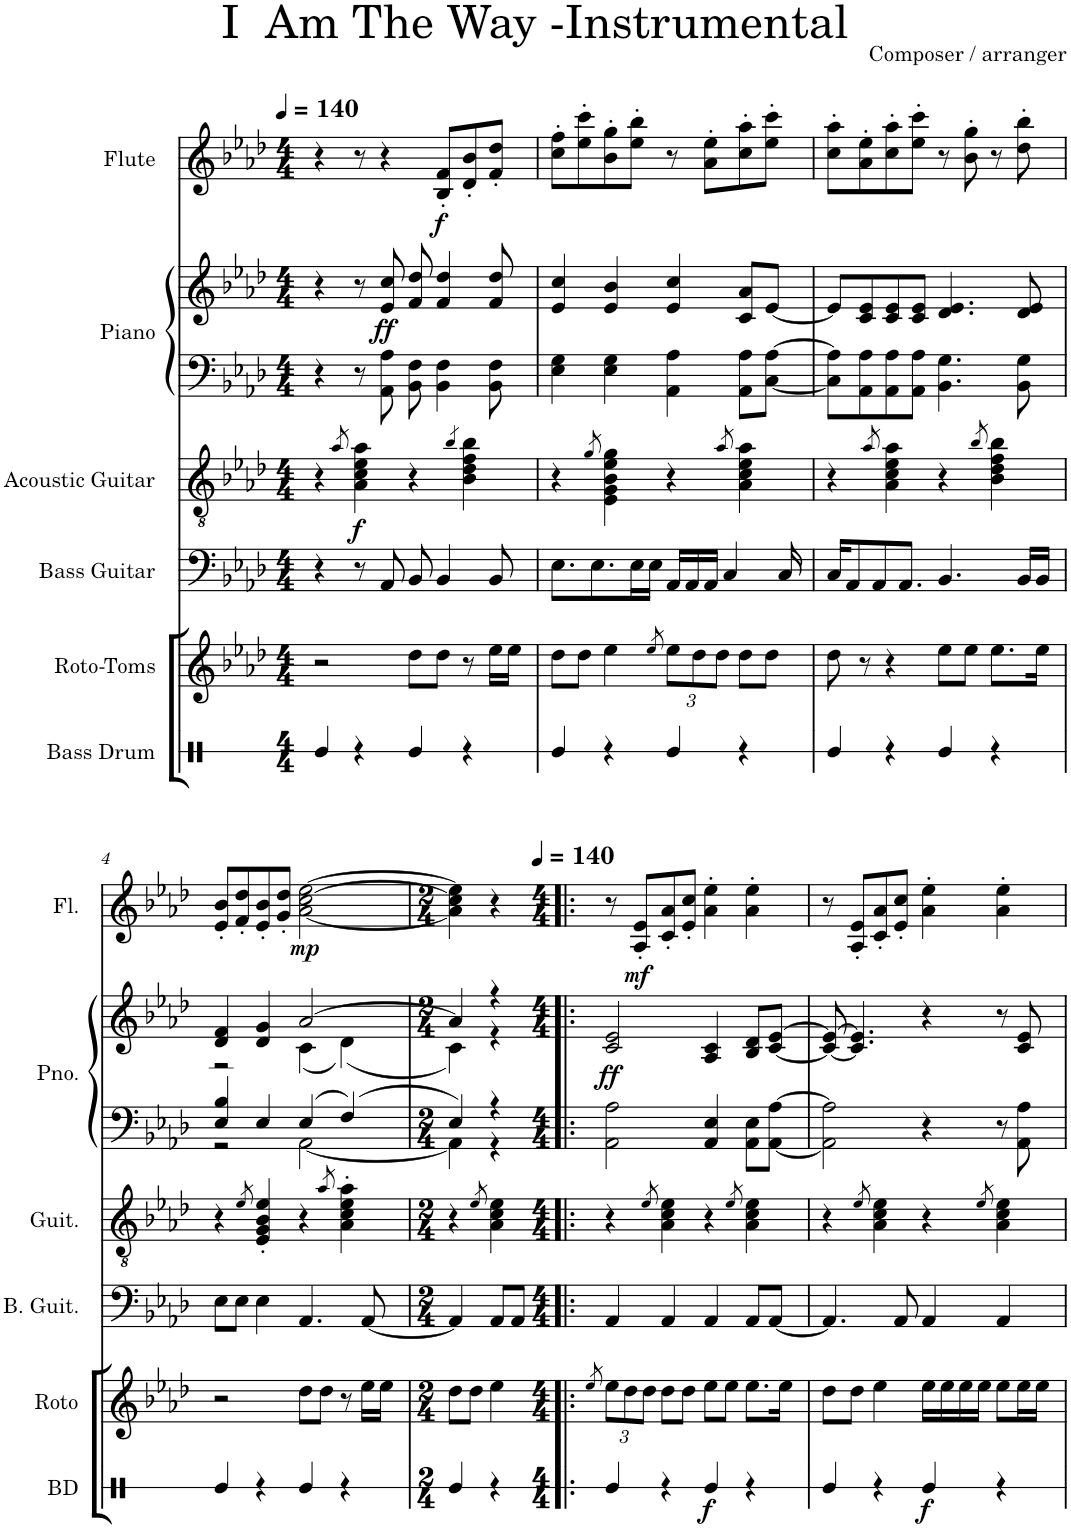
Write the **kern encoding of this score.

**kern	**dynam	**kern	**kern	**kern	**dynam	**kern	**kern	**dynam	**kern	**dynam
*part6	*part6	*part5	*part4	*part3	*part3	*part2	*part2	*part2	*part1	*part1
*staff7	*staff7	*staff6	*staff5	*staff4	*staff4	*staff3	*staff2	*staff2/3	*staff1	*staff1
*I"Bass Drum	*	*I"Roto-Toms	*I"Bass Guitar	*I"Acoustic Guitar	*	*I"Piano	*	*	*I"Flute	*
*I'BD	*	*I'Roto	*I'B. Guit.	*I'Guit.	*	*I'Pno.	*	*	*I'Fl.	*
*stria1	*	*	*	*	*	*	*	*	*	*
*clefX	*	*clefG2	*clefF4	*clefGv2	*	*clefF4	*clefG2	*	*clefG2	*
*	*	*	*Trd7c12	*	*	*	*	*	*	*
*k[]	*	*k[b-e-a-d-]	*k[b-e-a-d-]	*k[b-e-a-d-]	*	*k[b-e-a-d-]	*k[b-e-a-d-]	*	*k[b-e-a-d-]	*
*M4/4	*	*M4/4	*M4/4	*M4/4	*	*M4/4	*M4/4	*	*M4/4	*
*MM140	*	*MM140	*MM140	*MM140	*	*MM140	*MM140	*	*MM140	*
=1	=1	=1	=1	=1	=1	=1	=1	=1	=1	=1
4Re/	.	2r	4r	4r	.	4r	4r	.	4r	.
.	.	.	.	8qa-/	.	.	.	.	.	.
!	!	!	!	!	!LO:DY:b	!	!	!	!	!
4r	.	.	8r	4A-\ 4c\ 4e-\ 4a-\	f	8r	8r	.	8r	.
!	!	!	!	!	!	!	!	!LO:DY:b	!	!
.	.	.	8AA-/	.	.	8AA-\ 8A-\	8e-/ 8cc/	ff	4r	.
4Re/	.	8dd-\L	8BB-/	4r	.	8BB-\ 8F\	8f/ 8dd-/	.	.	.
!	!	!	!	!	!	!	!	!	!	!LO:DY:b
.	.	8dd-\J	4BB-/	.	.	4BB-\ 4F\	4f/ 4dd-/	.	8B-/' 8f/'L	f
.	.	.	.	4qb-/	.	.	.	.	.	.
4r	.	8r	.	4B-\ 4d-\ 4f\ 4b-\	.	.	.	.	8d-/' 8b-/'	.
.	.	16ee-\LL	8BB-/	.	.	8BB-\ 8F\	8f/ 8dd-/	.	8f/' 8dd-/'J	.
.	.	16ee-\JJ	.	.	.	.	.	.	.	.
=2	=2	=2	=2	=2	=2	=2	=2	=2	=2	=2
4Re/	.	8dd-\L	8.E-\L	4r	.	4E-\ 4G\	4e-/ 4cc/	.	8cc\' 8ff\'L	.
.	.	8dd-\J	.	.	.	.	.	.	8ee-\' 8ccc\'	.
.	.	.	8.E-\	.	.	.	.	.	.	.
.	.	.	.	8qg/	.	.	.	.	.	.
4r	.	4ee-\	.	4E-\ 4G\ 4B-\ 4e-\ 4g\	.	4E-\ 4G\	4e-/ 4b-/	.	8b-\' 8gg\'	.
.	.	.	16E-\L	.	.	.	.	.	8ee-\' 8bb-\'J	.
.	.	.	16E-\JJ	.	.	.	.	.	.	.
.	.	8qee-/	.	.	.	.	.	.	.	.
*	*	*Xbrackettup	*	*	*	*	*	*	*	*
4Re/	.	12ee-\L	16AA-/LL	4r	.	4AA-\ 4A-\	4e-/ 4cc/	.	8r	.
.	.	.	16AA-/	.	.	.	.	.	.	.
.	.	12dd-\	.	.	.	.	.	.	.	.
.	.	.	16AA-/JJ	.	.	.	.	.	8a-\' 8ee-\'L	.
.	.	12dd-\J	.	.	.	.	.	.	.	.
.	.	.	4C/	.	.	.	.	.	.	.
.	.	.	.	8qa-/	.	.	.	.	.	.
4r	.	8dd-\L	.	4A-\ 4c\ 4e-\ 4a-\	.	8AA-\ 8A-\L	8c/ 8a-/L	.	8cc\' 8aa-\'	.
.	.	8dd-\J	.	.	.	[8C\ [8A-\J	[8e-/J	.	8ee-\' 8ccc\'J	.
.	.	.	16C/	.	.	.	.	.	.	.
=3	=3	=3	=3	=3	=3	=3	=3	=3	=3	=3
4Re/	.	8dd-\	16C/KL	4r	.	8C\] 8A-\]L	8e-/L]	.	8cc\' 8aa-\'L	.
.	.	.	8AA-/	.	.	.	.	.	.	.
.	.	8r	.	.	.	8AA-\ 8A-\	8c/ 8e-/	.	8a-\' 8ee-\'	.
.	.	.	8AA-/	.	.	.	.	.	.	.
.	.	.	.	8qa-/	.	.	.	.	.	.
4r	.	4r	.	4A-\ 4c\ 4e-\ 4a-\	.	8AA-\ 8A-\	8c/ 8e-/	.	8cc\' 8aa-\'	.
.	.	.	8.AA-/J	.	.	.	.	.	.	.
.	.	.	.	.	.	8AA-\ 8A-\J	8c/ 8e-/J	.	8ee-\' 8ccc\'J	.
4Re/	.	8ee-\L	4.BB-/	4r	.	4.BB-\ 4.G\	4.d-/ 4.e-/	.	8r	.
.	.	8ee-\J	.	.	.	.	.	.	8b-\' 8gg\'	.
.	.	.	.	8qb-/	.	.	.	.	.	.
4r	.	8.ee-\L	.	4B-\ 4d-\ 4f\ 4b-\	.	.	.	.	8r	.
.	.	.	16BB-/LL	.	.	8BB-\ 8G\	8d-/ 8e-/	.	8dd-\' 8bb-\'	.
.	.	16ee-\Jk	16BB-/JJ	.	.	.	.	.	.	.
!!LO:LB:g=z
=4	=4	=4	=4	=4	=4	=4	=4	=4	=4	=4
*	*	*	*	*	*	*^	*^	*	*	*
4Re/	.	2r	8E-\L	4r	.	4E-/ 4B-/	2r	4d-/ 4f/	2r	.	8e-/' 8b-/'L	.
.	.	.	8E-\J	.	.	.	.	.	.	.	8f/' 8dd-/'	.
.	.	.	.	8qe-/	.	.	.	.	.	.	.	.
4r	.	.	4E-\	4E-/' 4G/' 4B-/' 4e-/'	.	4E-/	.	4d-/ 4g/	.	.	8e-/' 8b-/'	.
.	.	.	.	.	.	.	.	.	.	.	8g/' 8dd-/'J	.
!	!	!	!	!	!	!	!	!	!	!	!	!LO:DY:b
4Re/	.	8dd-\L	4.AA-/	4r	.	4E-/	[2AA-\	[2a-/	(4c\	.	[2a-\ [2cc\ [2ee-\	mp
.	.	8dd-\J	.	.	.	.	.	.	.	.	.	.
.	.	.	.	8qa-/	.	.	.	.	.	.	.	.
4r	.	8r	.	4A-\' 4c\' 4e-\' 4a-\'	.	4F/	.	.	(4d-\)	.	.	.
.	.	16ee-\LL	[8AA-/	.	.	.	.	.	.	.	.	.
.	.	16ee-\JJ	.	.	.	.	.	.	.	.	.	.
=5	=5	=5	=5	=5	=5	=5	=5	=5	=5	=5	=5	=5
*M2/4	*	*M2/4	*M2/4	*M2/4	*	*M2/4	*	*M2/4	*	*	*M2/4	*
4Re/	.	8dd-\L	4AA-/]	4r	.	4E-/	4AA-\]	4a-/]	4c\)	.	4a-\] 4cc\] 4ee-\]	.
.	.	8dd-\J	.	.	.	.	.	.	.	.	.	.
.	.	.	.	8qe-/	.	.	.	.	.	.	.	.
4r	.	4ee-\	8AA-/L	4A-\ 4c\ 4e-\	.	4r	4r	4r	4r	.	4r	.
.	.	.	8AA-/J	.	.	.	.	.	.	.	.	.
*	*	*	*	*	*	*v	*v	*	*	*	*	*
*	*	*	*	*	*	*	*v	*v	*	*	*
=6!|:	=6!|:	=6!|:	=6!|:	=6!|:	=6!|:	=6!|:	=6!|:	=6!|:	=6!|:	=6!|:
*M4/4	*	*M4/4	*M4/4	*M4/4	*	*M4/4	*M4/4	*	*M4/4	*
*	*	*	*	*	*	*	*	*	*MM140	*
.	.	8qee-/	.	.	.	.	.	.	.	.
!	!	!	!	!	!	!	!	!LO:DY:b	!	!
4Re/	.	12ee-\L	4AA-/	4r	.	2AA-\ 2A-\	2c/ 2e-/	ff	8r	.
.	.	12dd-\	.	.	.	.	.	.	.	.
!	!	!	!	!	!	!	!	!	!	!LO:DY:b
.	.	.	.	.	.	.	.	.	8A-/' 8e-/'L	mf
.	.	12dd-\J	.	.	.	.	.	.	.	.
.	.	.	.	8qe-/	.	.	.	.	.	.
4r	.	8dd-\L	4AA-/	4A-\ 4c\ 4e-\	.	.	.	.	8c/' 8a-/'	.
.	.	8dd-\J	.	.	.	.	.	.	8e-/' 8cc/'J	.
!	!LO:DY:b	!	!	!	!	!	!	!	!	!
4Re/	f	8ee-\L	4AA-/	4r	.	4AA-/ 4E-/	4A-/ 4c/	.	4a-\' 4ee-\'	.
.	.	8ee-\J	.	.	.	.	.	.	.	.
.	.	.	.	8qe-/	.	.	.	.	.	.
4r	.	8.ee-\L	8AA-/L	4A-\ 4c\ 4e-\	.	8AA-\ 8E-\L	8B-/ 8d-/L	.	4a-\' 4ee-\'	.
.	.	.	[8AA-/J	.	.	[8AA-\ [8A-\J	[8c/ [8e-/J	.	.	.
.	.	16ee-\Jk	.	.	.	.	.	.	.	.
=7	=7	=7	=7	=7	=7	=7	=7	=7	=7	=7
4Re/	.	8dd-\L	4.AA-/]	4r	.	2AA-\] 2A-\]	8c/_ 8e-/_	.	8r	.
.	.	8dd-\J	.	.	.	.	4.c/] 4.e-/]	.	8A-/' 8e-/'L	.
.	.	.	.	8qe-/	.	.	.	.	.	.
4r	.	4ee-\	.	4A-\ 4c\ 4e-\	.	.	.	.	8c/' 8a-/'	.
.	.	.	8AA-/	.	.	.	.	.	8e-/' 8cc/'J	.
!	!LO:DY:b	!	!	!	!	!	!	!	!	!
4Re/	f	16ee-\LL	4AA-/	4r	.	4r	4r	.	4a-\' 4ee-\'	.
.	.	16ee-\	.	.	.	.	.	.	.	.
.	.	16ee-\	.	.	.	.	.	.	.	.
.	.	16ee-\JJ	.	.	.	.	.	.	.	.
.	.	.	.	8qe-/	.	.	.	.	.	.
4r	.	8ee-\L	4AA-/	4A-\ 4c\ 4e-\	.	8r	8r	.	4a-\' 4ee-\'	.
.	.	16ee-\L	.	.	.	8AA-\ 8A-\	8c/ 8e-/	.	.	.
.	.	16ee-\JJ	.	.	.	.	.	.	.	.
=	=	=	=	=	=	=	=	=	=	=
*-	*-	*-	*-	*-	*-	*-	*-	*-	*-	*-
